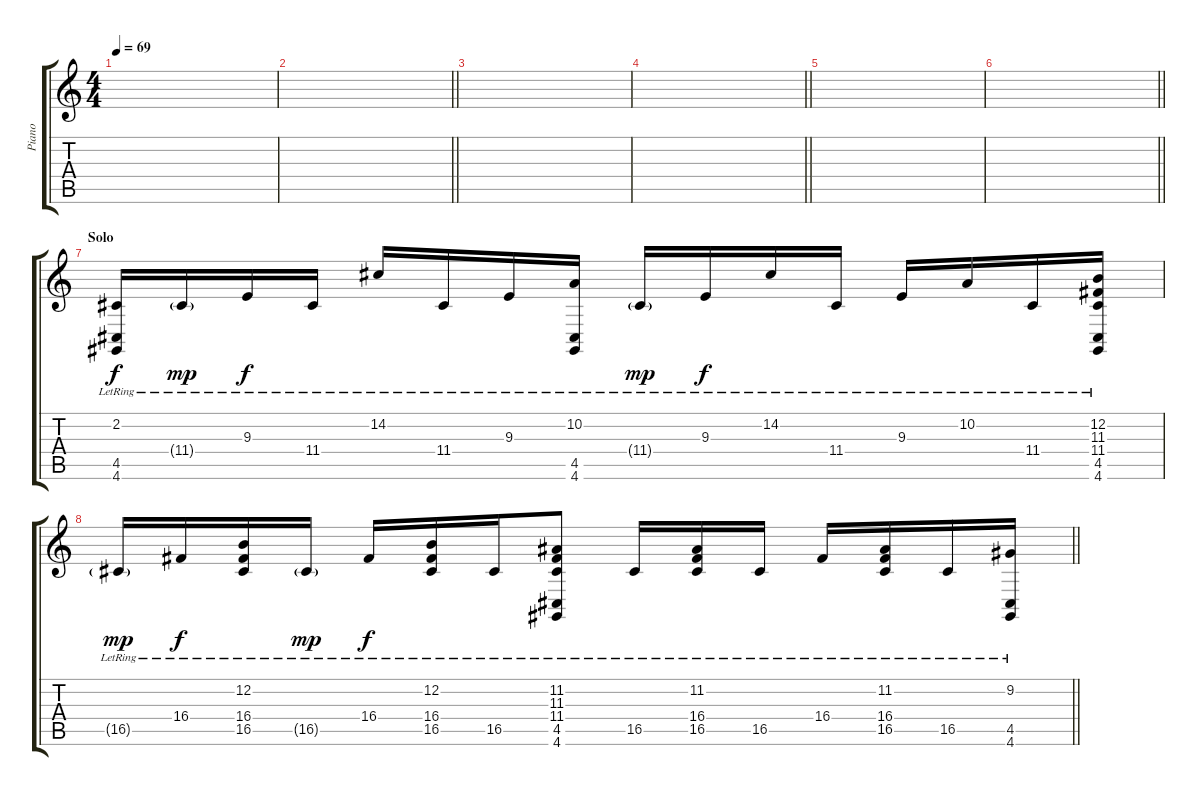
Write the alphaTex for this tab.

\track ("Piano" "Piano") {instrument brightacousticpiano}
\staff {score tabs}
\tuning (E4 B3 G3 D3 A2 E2) {hide}
\ts (4 4)
\tempo 69
\clef g2
\ks aminor
|
\barLineRight lightlight
|
|
\barLineRight lightlight
|
|
\barLineRight lightlight
|
\section ("" "Solo")
(2.2{lr} 4.5{lr} 4.6{lr}).16 11.4{g lr}.16{dy mp} 9.3{lr}.16{dy f} 11.4{lr}.16 14.2{lr}.16 11.4{lr}.16 9.3{lr}.16 (10.2{lr} 4.5{lr} 4.6{lr}).16 11.4{g lr}.16{dy mp} 9.3{lr}.16{dy f} 14.2{lr}.16 11.4{lr}.16 9.3{lr}.16 10.2{lr}.16 11.4{lr}.16 (12.2{lr} 11.3{lr} 11.4{lr} 4.5{lr} 4.6{lr}).16 |
\barLineRight lightlight
16.5{g lr}.16{dy mp} 16.4{lr}.16{dy f} (12.2{lr} 16.4{lr} 16.5{lr}).16 16.5{g lr}.16{dy mp} 16.4{lr}.16{dy f} (12.2{lr} 16.4{lr} 16.5{lr}).16 16.5{lr}.16 (11.2{lr} 11.3{lr} 11.4{lr} 4.5{lr} 4.6{lr}).8 16.5{lr}.16 (11.2{lr} 16.4{lr} 16.5{lr}).16 16.5{lr}.16 16.4{lr}.16 (11.2{lr} 16.4{lr} 16.5{lr}).16 16.5{lr}.16 (9.2{lr} 4.5{lr} 4.6{lr}).16
